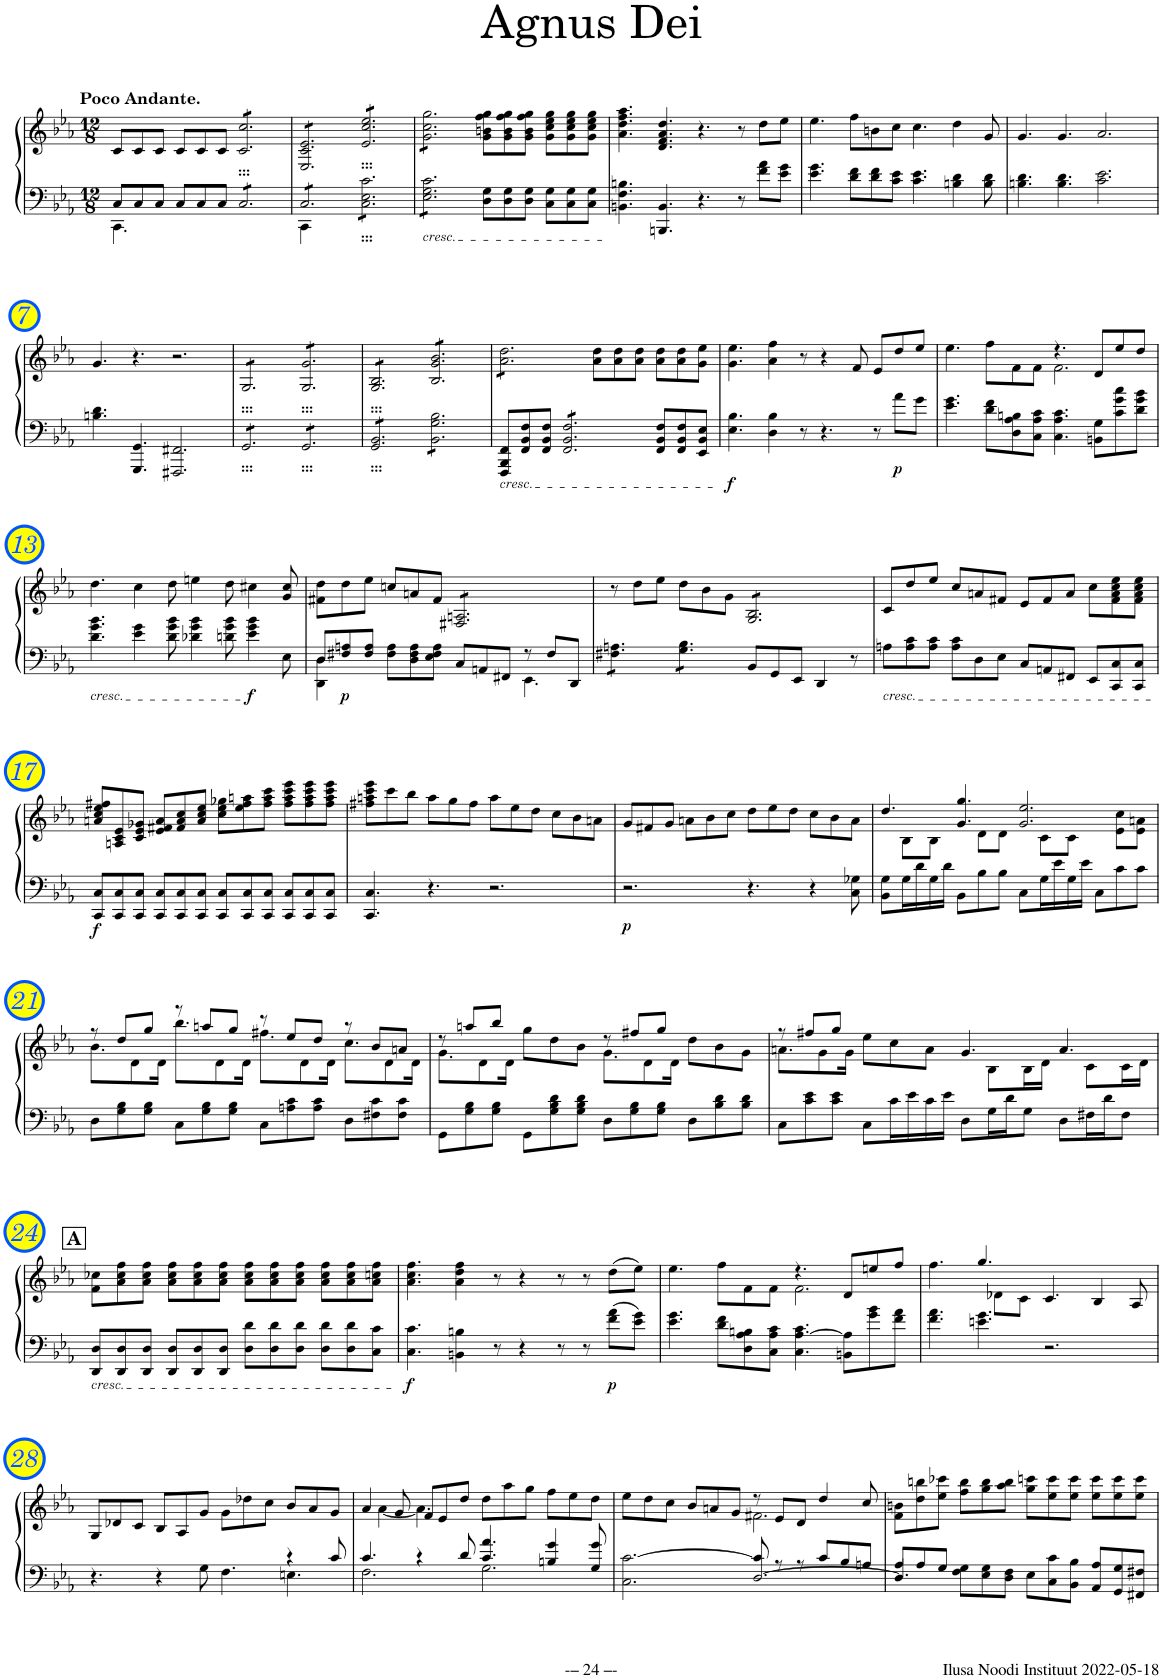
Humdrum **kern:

**kern	**kern	**dynam
*part1	*part1	*part1
*staff2	*staff1	*staff1/2
*I"Piano	*	*
*I'Pno	*	*
!!LO:PB:g=z
*clefF4	*clefF4	*
*k[b-e-a-]	*k[b-e-a-]	*
*M12/8	*M12/8	*
=1	=1	=1
*^	*	*
!	!	!LO:TX:a:B:t=Poco Andante.	!
8C/L	4.CC\	8c/L	.
8C/	.	8c/	.
8C/J	.	8c/J	.
8C/L	1ryy	8c/L	.
8C/	.	8c/	.
8C/J	.	8c/J	.
*tremolo	*	*	*
*	*	*tremolo	*
8C/L	.	8c/ 8cc/L	.
8C/	.	8c/ 8cc/	.
8C/	.	8c/ 8cc/	.
8C/	.	8c/ 8cc/	.
8C/	.	8c/ 8cc/	.
8C/J	8ryy	8c/ 8cc/J	.
=2	=2	=2	=2
8C/L	4CC\	8E-/ 8c/ 8e-/L	.
8C/	.	8E-/ 8c/ 8e-/	.
8C/	1ryy	8E-/ 8c/ 8e-/	.
8C/	.	8E-/ 8c/ 8e-/	.
8C/	.	8E-/ 8c/ 8e-/	.
8C/J	.	8E-/ 8c/ 8e-/J	.
8C\ 8E-\ 8c\L	.	8e-/ 8cc/ 8ee-/L	.
8C\ 8E-\ 8c\	.	8e-/ 8cc/ 8ee-/	.
8C\ 8E-\ 8c\	.	8e-/ 8cc/ 8ee-/	.
8C\ 8E-\ 8c\	.	8e-/ 8cc/ 8ee-/	.
8C\ 8E-\ 8c\	4ryy	8e-/ 8cc/ 8ee-/	.
8C\ 8E-\ 8c\J	.	8e-/ 8cc/ 8ee-/J	.
=3	=3	=3	=3
!LO:TX:b:i:t=cresc.	!	!	!
*v	*v	*	*
8E-\ 8G\ 8c\L	8g\ 8cc\ 8gg\L	.
8E-\ 8G\ 8c\	8g\ 8cc\ 8gg\	.
8E-\ 8G\ 8c\	8g\ 8cc\ 8gg\	.
8E-\ 8G\ 8c\	8g\ 8cc\ 8gg\	.
8E-\ 8G\ 8c\	8g\ 8cc\ 8gg\	.
8E-\ 8G\ 8c\J	8g\ 8cc\ 8gg\J	.
*	*Xtremolo	*
*Xtremolo	*	*
8D\ 8G\L	8g\ 8bn\ 8ff\ 8gg\L	.
8D\ 8G\	8g\ 8b\ 8ff\ 8gg\	.
8D\ 8G\J	8g\ 8b\ 8ff\ 8gg\J	.
8C\ 8G\L	8g\ 8cc\ 8ee-\ 8gg\L	.
8C\ 8G\	8g\ 8cc\ 8ee-\ 8gg\	.
8C\ 8G\J	8g\ 8cc\ 8ee-\ 8gg\J	.
=4	=4	=4
4.BBn\ 4.F\ 4.Bn\	4.a-\ 4.dd\ 4.ff\ 4.aa-\	.
4.BBBn/ 4.BB/	4.d/ 4.f/ 4.a-/ 4.dd/	.
4.r	4.r	.
8r	8r	.
8f\ 8a-\L	8dd\L	.
8e-\ 8g\J	8ee-\J	.
=5	=5	=5
4.e-\ 4.g\	4.ee-\	.
8d\ 8f\L	8ff\L	.
8d\ 8f\	8bn\	.
8c\ 8e-\J	8cc\J	.
4.c\ 4.e-\	4.cc\	.
4Bn\ 4d\	4dd\	.
8B\ 8d\	8g/	.
=6	=6	=6
4.Bn\ 4.d\	4.g/	.
4.B\ 4.d\	4.g/	.
2.c\ 2.e-\	2.a-/	.
!!LO:LB:g=z
=7	=7	=7
4.Bn\ 4.d\	4.g/	.
4.GGG/ 4.GG/	4.r	.
2.FFF#X/ 2.FF#X/	2.r	.
=8	=8	=8
*tremolo	*	*
*	*tremolo	*
8GG/L	8G/L	.
8GG/	8G/	.
8GG/	8G/	.
8GG/	8G/	.
8GG/	8G/	.
8GG/J	8G/J	.
8GG/L	8G/ 8g/L	.
8GG/	8G/ 8g/	.
8GG/	8G/ 8g/	.
8GG/	8G/ 8g/	.
8GG/	8G/ 8g/	.
8GG/J	8G/ 8g/J	.
=9	=9	=9
8GG/ 8BB-/L	8G/ 8B-/L	.
8GG/ 8BB-/	8G/ 8B-/	.
8GG/ 8BB-/	8G/ 8B-/	.
8GG/ 8BB-/	8G/ 8B-/	.
8GG/ 8BB-/	8G/ 8B-/	.
8GG/ 8BB-/J	8G/ 8B-/J	.
8BB-\ 8G\ 8B-\L	8B-/ 8g/ 8b-/L	.
8BB-\ 8G\ 8B-\	8B-/ 8g/ 8b-/	.
8BB-\ 8G\ 8B-\	8B-/ 8g/ 8b-/	.
8BB-\ 8G\ 8B-\	8B-/ 8g/ 8b-/	.
8BB-\ 8G\ 8B-\	8B-/ 8g/ 8b-/	.
8BB-\ 8G\ 8B-\J	8B-/ 8g/ 8b-/J	.
*Xtremolo	*	*
=10	=10	=10
!LO:TX:b:i:t=cresc.	!	!
8FFF/ 8BBB-/ 8FF/L	8a-\ 8dd\L	.
8FF/ 8BB-/ 8F/	8a-\ 8dd\	.
8FF/ 8BB-/ 8F/J	8a-\ 8dd\	.
*tremolo	*	*
8FF/ 8BB-/ 8F/L	8a-\ 8dd\	.
8FF/ 8BB-/ 8F/	8a-\ 8dd\	.
8FF/ 8BB-/ 8F/	8a-\ 8dd\J	.
*	*Xtremolo	*
8FF/ 8BB-/ 8F/	8a-\ 8dd\L	.
8FF/ 8BB-/ 8F/	8a-\ 8dd\	.
8FF/ 8BB-/ 8F/J	8a-\ 8dd\J	.
*Xtremolo	*	*
8FF/ 8BB-/ 8F/L	8a-\ 8dd\L	.
8FF/ 8BB-/ 8F/	8a-\ 8dd\	.
8EE-/ 8BB-/ 8E-/J	8g\ 8ee-\J	.
=11	=11	=11
!	!	!LO:DY:b=2
4.E-\ 4.B-\	4.g\ 4.ee-\	f
4D\ 4B-\	4a-\ 4ff\	.
8r	8r	.
4.r	4r	.
.	8f/	.
8r	8e-/L	.
!	!	!LO:DY:b=2
8a-\L	8dd/	p
8g\J	8ee-/J	.
=12	=12	=12
*	*^	*
4.e-\ 4.g\	4.ee-\	2.ryy	.
8d\ 8f\L	8ff\L	.	.
8D\ 8A-\ 8Bn\	8f\	.	.
8C\ 8A-\ 8c\J	8f\J	.	.
4.C\ 4.A-\ 4.c\	4.r	2.f\	.
8BBn\ 8G\L	8d/L	.	.
8c\ 8g\ 8cc\	8ee-/	.	.
8d\ 8g\ 8b-\J	8dd/J	.	.
*	*v	*v	*
!!LO:LB:g=z
=13	=13	=13
!LO:TX:b:i:t=cresc.	!	!
4.d\ 4.g\ 4.b-\	4.dd\	.
4e-\ 4g\	4cc\	.
8d\ 8g\ 8b-\	8dd\	.
4d-X\ 4g\ 4b-\	4een\	.
8dn\ 8g\ 8b-\	8dd\	.
!	!	!LO:DY:b=2
4e-\ 4g\ 4b-\	4cc#X\	f
8E-\	8g/ 8cc#/	.
=14	=14	=14
*^	*	*
8D/L	4DD\ 4D\	8f#X\ 8dd\L	.
!	!	!	!LO:DY:b=2
8F#X/ 8An/	.	8dd\	p
8F#/ 8A/J	2..ryy	8ee-\J	.
8F#\ 8A\L	.	8ccn/L	.
8D\ 8F#\ 8A\	.	8an/	.
8E-\ 8F#\ 8A\J	.	8f#/J	.
*	*	*tremolo	*
8C/L	.	8F#X/ 8An/L	.
8AAn/	.	8F#X/ 8An/	.
8FF#X/J	.	8F#X/ 8An/	.
8r	4.EE-\	8F#X/ 8An/	.
8F#/L	.	8F#X/ 8An/	.
8DD/J	.	8F#X/ 8An/J	.
*	*	*Xtremolo	*
*v	*v	*	*
=15	=15	=15
*tremolo	*	*
8F#X\ 8An\L	8r	.
8F#X\ 8An\	8dd\L	.
8F#X\ 8An\J	8ee-\J	.
8G\ 8B-\L	8dd\L	.
8G\ 8B-\	8b-\	.
8G\ 8B-\J	8g\J	.
*Xtremolo	*	*
*	*tremolo	*
8BB-/L	8G/ 8B-/L	.
8GG/	8G/ 8B-/	.
8EE-/J	8G/ 8B-/	.
4DD/	8G/ 8B-/	.
.	8G/ 8B-/	.
8r	8G/ 8B-/J	.
*	*Xtremolo	*
=16	=16	=16
!LO:TX:b:i:t=cresc.	!	!
8An\L	8c/L	.
8A\ 8c\	8dd/	.
8A\ 8c\J	8ee-/J	.
8A\ 8c\L	8cc/L	.
8D\	8an/	.
8E-\J	8f#X/J	.
8C/L	8e-/L	.
8AAn/	8f#/	.
8FF#X/J	8a/J	.
8EE-/L	8cc\L	.
8CC/ 8C/	8f#\ 8a\ 8cc\ 8ee-\	.
8CC/ 8C/J	8f#\ 8a\ 8cc\ 8ee-\J	.
!!LO:LB:g=z
=17	=17	=17
!	!	!LO:DY:b=2
8CC/ 8C/L	8an/ 8cc/ 8ee-/ 8ff#X/L	f
8CC/ 8C/	8An/ 8c/ 8e-/	.
8CC/ 8C/J	8c/ 8e-/ 8g-X/J	.
8CC/ 8C/L	8e-/ 8f#X/ 8a/L	.
8CC/ 8C/	8f#/ 8a/ 8cc/	.
8CC/ 8C/J	8a/ 8cc/ 8ee-/J	.
8CC/ 8C/L	8cc\ 8ee-\ 8gg-X\L	.
8CC/ 8C/	8ee-\ 8ff#\ 8aan\	.
8CC/ 8C/J	8ff#\ 8aa\ 8ccc\J	.
8CC/ 8C/L	8ff#\ 8aa\ 8ccc\ 8eee-\L	.
8CC/ 8C/	8ff#\ 8aa\ 8ccc\ 8eee-\	.
8CC/ 8C/J	8ff#\ 8aa\ 8ccc\ 8eee-\J	.
=18	=18	=18
4.CC/ 4.C/	8ff#X\ 8aan\ 8ccc\ 8eee-\L	.
.	8ccc\	.
.	8bb-\J	.
4.r	8aa\L	.
.	8gg\	.
.	8ff#\J	.
2.r	8aa\L	.
.	8ee-\	.
.	8dd\J	.
.	8cc\L	.
.	8b-\	.
.	8an\J	.
=19	=19	=19
!	!	!LO:DY:b=2
2.r	8g/L	p
.	8f#X/	.
.	8g/J	.
.	8an\L	.
.	8b-\	.
.	8cc\J	.
4.r	8dd\L	.
.	8ee-\	.
.	8dd\J	.
4r	8cc\L	.
.	8b-\	.
8C\ 8G-X\	8a\J	.
=20	=20	=20
*	*^	*
8BB-\ 8G\L	4.dd/	8ryy	.
16G\L	.	8B-\L	.
16d\	.	.	.
16G\	.	8B-\J	.
16d\JJ	.	.	.
8BB-\L	4.g/ 4.gg/	8ryy	.
8B-\	.	8d\L	.
8B-\J	.	8d\J	.
8C\L	2.g/ 2.ee-/	8ryy	.
16G\L	.	8c\L	.
16e-\	.	.	.
16G\	.	8c\J	.
16e-\JJ	.	.	.
8C\L	.	8ryy	.
8c\	.	8e-\ 8cc\L	.
8c\J	.	8e-\ 8an\J	.
!!LO:LB:g=z	!!
=21	=21	=21	=21
8D\L	8r	8.b-\L	.
8G\ 8B-\	8dd/L	.	.
.	.	8d\	.
8G\ 8B-\J	8gg/J	.	.
.	.	16d\Jk	.
8C\L	8r	8.bb-\L	.
8G\ 8B-\	8aan/L	.	.
.	.	8d\	.
8G\ 8B-\J	8gg/J	.	.
.	.	16d\Jk	.
8C\L	8r	8.ff#X\L	.
8An\ 8c\	8ee-/L	.	.
.	.	8d\	.
8A\ 8c\J	8dd/J	.	.
.	.	16d\Jk	.
8D\L	8r	8.cc\L	.
8F#X\ 8c\	8b-/L	.	.
.	.	8d\	.
8F#\ 8c\J	8an/J	.	.
.	.	16d\Jk	.
=22	=22	=22	=22
8GG\L	8r	8.g\L	.
8G\ 8B-\	8aan/L	.	.
.	.	8d\	.
8G\ 8B-\J	8bb-/J	.	.
.	.	16d\Jk	.
8GG\L	8gg\L	4.ryy	.
8G\ 8B-\ 8d\	8dd\	.	.
8G\ 8B-\ 8d\J	8b-\J	.	.
8D\L	8r	8.g\L	.
8G\ 8B-\	8ff#X/L	.	.
.	.	8d\	.
8G\ 8B-\J	8gg/J	.	.
.	.	16d\Jk	.
8D\L	8dd\L	4.ryy	.
8B-\ 8d\	8b-\	.	.
8B-\ 8d\J	8g\J	.	.
=23	=23	=23	=23
8C\L	8r	8.an\L	.
8c\ 8e-\	8ff#X/L	.	.
.	.	8g\	.
8c\ 8e-\J	8gg/J	.	.
.	.	16g\Jk	.
8C\L	8ee-\L	2ryy	.
16c\L	8cc\	.	.
16e-\	.	.	.
16c\	8a\J	.	.
16e-\JJ	.	.	.
8D\L	4.g/	.	.
16G\L	.	8B-\L	.
16d\J	.	.	.
8G\J	.	16B-\L	.
.	.	16d\JJ	.
8D\L	4.a/	8ryy	.
16F#X\L	.	8c\L	.
16d\J	.	.	.
8F#\J	.	16c\L	.
.	.	16d\JJ	.
!!LO:LB:g=z
!!LO:REH:place=s1:a:B:cj:fs=14:t=A
=24	=24	=24	=24
!LO:TX:b:i:t=cresc.	!	!	!
*	*v	*v	*
8DD/ 8D/L	8f\ 8cc-X\L	.
8DD/ 8D/	8a-\ 8cc-\ 8ff\	.
8DD/ 8D/J	8a-\ 8cc-\ 8ff\J	.
8DD/ 8D/L	8a-\ 8cc-\ 8ff\L	.
8DD/ 8D/	8a-\ 8cc-\ 8ff\	.
8DD/ 8D/J	8a-\ 8cc-\ 8ff\J	.
8D\ 8d\L	8a-\ 8cc-\ 8ff\L	.
8D\ 8d\	8a-\ 8cc-\ 8ff\	.
8D\ 8d\J	8a-\ 8cc-\ 8ff\J	.
8D\ 8d\L	8a-\ 8cc-\ 8ff\L	.
8D\ 8d\	8a-\ 8cc-\ 8ff\	.
8C\ 8c\J	8a-\ 8ccn\ 8ff\J	.
=25	=25	=25
!	!	!LO:DY:b=2
4.C\ 4.c\	4.a-\ 4.cc\ 4.ff\	f
4BBn\ 4Bn\	4a-\ 4dd\ 4ff\	.
8r	8r	.
4r	4r	.
8r	8r	.
8r	8r	.
!	!	!LO:DY:b=2
8f\ 8a-\L	(8dd\L	p
8e-\ 8g\J	8ee-\J)	.
=26	=26	=26
*	*^	*
4.e-\ 4.g\	4.ee-\	2.ryy	.
8d\ 8f\L	8ff\L	.	.
8D\ 8A-\ 8Bn\	8f\	.	.
8C\ 8A-\ 8c\J	8f\J	.	.
4.C\ [4.A-\ 4.c\	4.r	2.f\	.
8BBn\ 8A-\]L	8d/L	.	.
8g\ 8b-\	8een/	.	.
8f\ 8a-\J	8ff/J	.	.
=27	=27	=27	=27
4.f\ 4.a-\	4.ff\	2ryy	.
4.en\ 4.g\	4.gg/	.	.
.	.	8d-X\L	.
.	.	8c\J	.
2.r	4.c/	2.ryy	.
.	4B-/	.	.
.	8A-/	.	.
*	*v	*v	*
!!LO:LB:g=z
=28	=28	=28
*^	*	*
4.r	8ryy	8G/L	.
*v	*v	*	*
.	8d-X/	.
.	8c/J	.
4r	8B-/L	.
.	8A-/	.
8G\	8g/J	.
4.F\	8g\L	.
.	8dd-X\	.
.	8cc\J	.
*^	*	*
4r	4.En\	8b-/L	.
.	.	8a-/	.
8c/	.	8g/J	.
=29	=29	=29	=29
*	*	*^	*
4.c/	2.F\	4a-/	8ryy	.
.	.	.	[4a-\	.
.	.	8g/	.	.
4r	.	8f/L	4.a-\]	.
.	.	8e-/	.	.
8d/	.	8dd/J	.	.
4.c/ 4.a-/	2.G\	8dd\L	2.ryy	.
.	.	8aa-\	.	.
.	.	8gg\J	.	.
4Bn/ 4g/	.	8ff\L	.	.
.	.	8ee-\	.	.
8G/ 8g/	.	8dd\J	.	.
=30	=30	=30	=30	=30
2.C\ [2.c\	2.ryy	8ee-\L	2.ryy	.
.	.	8dd\	.	.
.	.	8cc\J	.	.
.	.	8b-/L	.	.
.	.	8an/	.	.
.	.	8g/J	.	.
8c/]	[2.D/	8r	2.f#X\	.
8r	.	8e-/L	.	.
8r	.	8d/J	.	.
8c/L	.	4dd/	.	.
8B-/	.	.	.	.
8An/J	.	8cc/	.	.
*	*	*v	*v	*
=31	=31	=31	=31
8A-/L	4.D/]	8f\ 8bn\L	.
8A-/	.	8dd\ 8bbn\	.
8G/J	.	8ee-\ 8ccc-X\J	.
8F\ 8G\L	1ryy	8ff\ 8bb\L	.
8E-\ 8G\	.	8gg\ 8bb\	.
8D\ 8F\J	.	8aa-\ 8bb\J	.
8E-\L	.	8gg\ 8cccn\L	.
8C\ 8c\	.	8ee-\ 8ccc\	.
8BB-\ 8B-\J	.	8ee-\ 8ccc\J	.
8AA-/ 8A-/L	.	8ee-\ 8ccc\L	.
8GG/ 8G/	.	8ee-\ 8ccc\	.
8FF#X/ 8F#X/J	8ryy	8ee-\ 8ccc\J	.
*v	*v	*	*
=	=	=
*-	*-	*-
